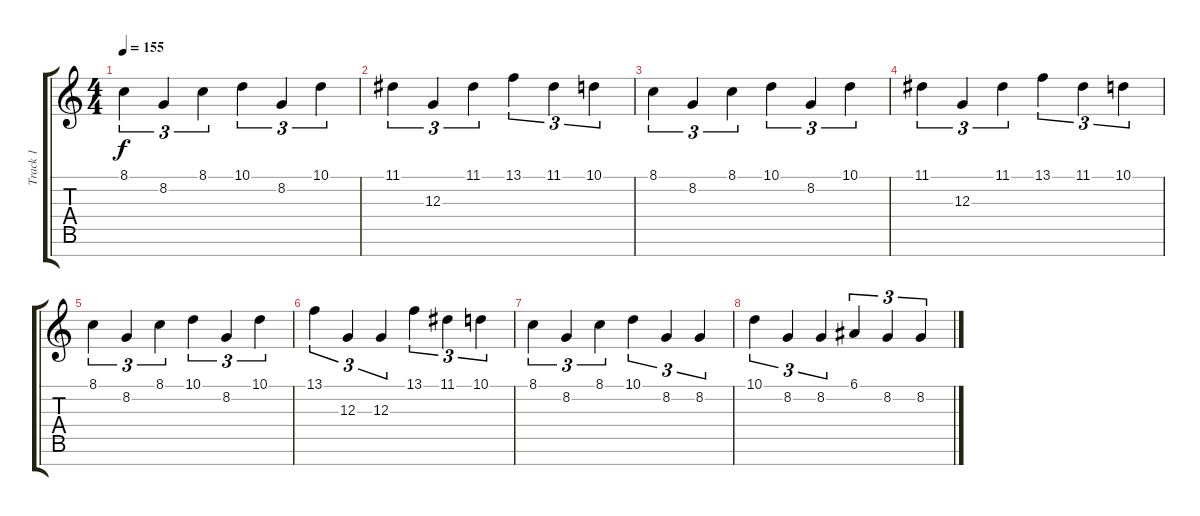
\track ("Track 1" "Track 1") {instrument acousticgrandpiano}
\staff {score tabs}
\tuning (E4 B3 G3 D3 A2 E2 B1) {hide}
\ts (4 4)
\tempo 155
\clef g2
\ks c
8.1.4{tu (3 2) dy f} 8.2.4{tu (3 2)} 8.1.4{tu (3 2)} 10.1.4{tu (3 2)} 8.2.4{tu (3 2)} 10.1.4{tu (3 2)} |
11.1.4{tu (3 2)} 12.3.4{tu (3 2)} 11.1.4{tu (3 2)} 13.1.4{tu (3 2)} 11.1.4{tu (3 2)} 10.1.4{tu (3 2)} |
8.1.4{tu (3 2)} 8.2.4{tu (3 2)} 8.1.4{tu (3 2)} 10.1.4{tu (3 2)} 8.2.4{tu (3 2)} 10.1.4{tu (3 2)} |
11.1.4{tu (3 2)} 12.3.4{tu (3 2)} 11.1.4{tu (3 2)} 13.1.4{tu (3 2)} 11.1.4{tu (3 2)} 10.1.4{tu (3 2)} |
8.1.4{tu (3 2)} 8.2.4{tu (3 2)} 8.1.4{tu (3 2)} 10.1.4{tu (3 2)} 8.2.4{tu (3 2)} 10.1.4{tu (3 2)} |
13.1.4{tu (3 2)} 12.3.4{tu (3 2)} 12.3.4{tu (3 2)} 13.1.4{tu (3 2)} 11.1.4{tu (3 2)} 10.1.4{tu (3 2)} |
8.1.4{tu (3 2)} 8.2.4{tu (3 2)} 8.1.4{tu (3 2)} 10.1.4{tu (3 2)} 8.2.4{tu (3 2)} 8.2.4{tu (3 2)} |
10.1.4{tu (3 2)} 8.2.4{tu (3 2)} 8.2.4{tu (3 2)} 6.1.4{tu (3 2)} 8.2.4{tu (3 2)} 8.2.4{tu (3 2)}
